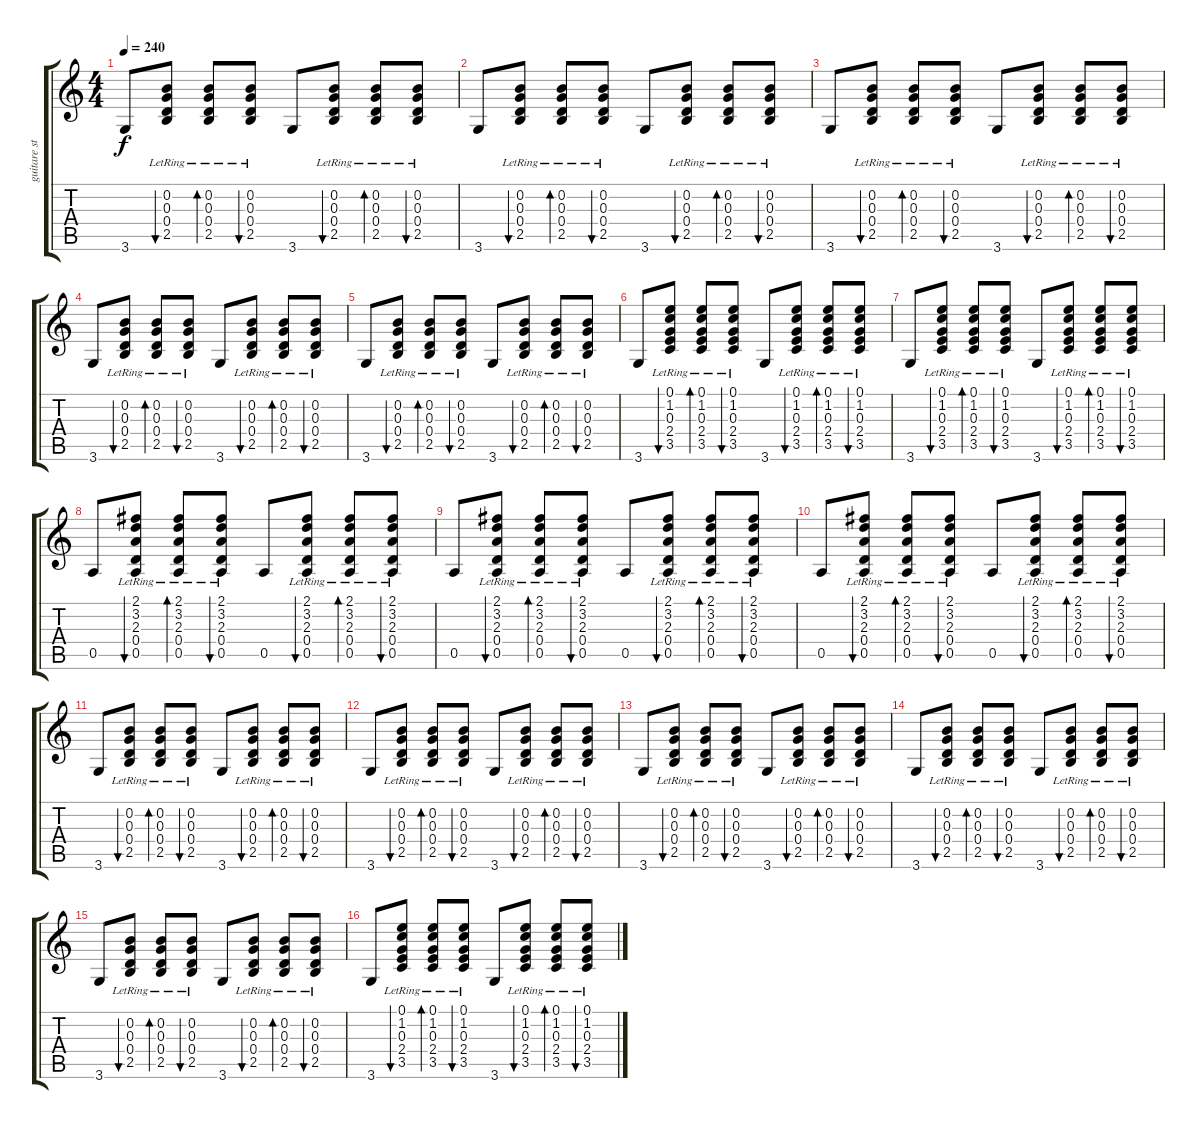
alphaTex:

\track ("guitare standard" "guitare st") {instrument electricguitarjazz}
\staff {score tabs}
\tuning (E4 B3 G3 D3 A2 E2) {hide}
\ts (4 4)
\tempo 240
\clef g2
\ks c
3.6.8{dy f} (0.2{lr} 0.3{lr} 0.4{lr} 2.5{lr}).8{bu 240} (0.2{lr} 0.3{lr} 0.4{lr} 2.5{lr}).8{bd 240} (0.2{lr} 0.3{lr} 0.4{lr} 2.5{lr}).8{bu 240} 3.6.8 (0.2{lr} 0.3{lr} 0.4{lr} 2.5{lr}).8{bu 240} (0.2{lr} 0.3{lr} 0.4{lr} 2.5{lr}).8{bd 240} (0.2{lr} 0.3{lr} 0.4{lr} 2.5{lr}).8{bu 240} |
3.6.8 (0.2{lr} 0.3{lr} 0.4{lr} 2.5{lr}).8{bu 240} (0.2{lr} 0.3{lr} 0.4{lr} 2.5{lr}).8{bd 240} (0.2{lr} 0.3{lr} 0.4{lr} 2.5{lr}).8{bu 240} 3.6.8 (0.2{lr} 0.3{lr} 0.4{lr} 2.5{lr}).8{bu 240} (0.2{lr} 0.3{lr} 0.4{lr} 2.5{lr}).8{bd 240} (0.2{lr} 0.3{lr} 0.4{lr} 2.5{lr}).8{bu 240} |
3.6.8 (0.2{lr} 0.3{lr} 0.4{lr} 2.5{lr}).8{bu 240} (0.2{lr} 0.3{lr} 0.4{lr} 2.5{lr}).8{bd 240} (0.2{lr} 0.3{lr} 0.4{lr} 2.5{lr}).8{bu 240} 3.6.8 (0.2{lr} 0.3{lr} 0.4{lr} 2.5{lr}).8{bu 240} (0.2{lr} 0.3{lr} 0.4{lr} 2.5{lr}).8{bd 240} (0.2{lr} 0.3{lr} 0.4{lr} 2.5{lr}).8{bu 240} |
3.6.8 (0.2{lr} 0.3{lr} 0.4{lr} 2.5{lr}).8{bu 240} (0.2{lr} 0.3{lr} 0.4{lr} 2.5{lr}).8{bd 240} (0.2{lr} 0.3{lr} 0.4{lr} 2.5{lr}).8{bu 240} 3.6.8 (0.2{lr} 0.3{lr} 0.4{lr} 2.5{lr}).8{bu 240} (0.2{lr} 0.3{lr} 0.4{lr} 2.5{lr}).8{bd 240} (0.2{lr} 0.3{lr} 0.4{lr} 2.5{lr}).8{bu 240} |
3.6.8 (0.2{lr} 0.3{lr} 0.4{lr} 2.5{lr}).8{bu 240} (0.2{lr} 0.3{lr} 0.4{lr} 2.5{lr}).8{bd 240} (0.2{lr} 0.3{lr} 0.4{lr} 2.5{lr}).8{bu 240} 3.6.8 (0.2{lr} 0.3{lr} 0.4{lr} 2.5{lr}).8{bu 240} (0.2{lr} 0.3{lr} 0.4{lr} 2.5{lr}).8{bd 240} (0.2{lr} 0.3{lr} 0.4{lr} 2.5{lr}).8{bu 240} |
3.6.8 (0.1{lr} 1.2{lr} 0.3{lr} 2.4{lr} 3.5{lr}).8{bu 240} (0.1{lr} 1.2{lr} 0.3{lr} 2.4{lr} 3.5{lr}).8{bd 240} (0.1{lr} 1.2{lr} 0.3{lr} 2.4{lr} 3.5{lr}).8{bu 240} 3.6.8 (0.1{lr} 1.2{lr} 0.3{lr} 2.4{lr} 3.5{lr}).8{bu 240} (0.1{lr} 1.2{lr} 0.3{lr} 2.4 3.5{lr}).8{bd 240} (0.1{lr} 1.2{lr} 0.3{lr} 2.4{lr} 3.5{lr}).8{bu 240} |
3.6.8 (0.1{lr} 1.2{lr} 0.3{lr} 2.4{lr} 3.5{lr}).8{bu 240} (0.1{lr} 1.2{lr} 0.3{lr} 2.4{lr} 3.5{lr}).8{bd 240} (0.1{lr} 1.2{lr} 0.3{lr} 2.4{lr} 3.5{lr}).8{bu 240} 3.6.8 (0.1{lr} 1.2{lr} 0.3{lr} 2.4{lr} 3.5{lr}).8{bu 240} (0.1{lr} 1.2{lr} 0.3{lr} 2.4 3.5{lr}).8{bd 240} (0.1{lr} 1.2{lr} 0.3{lr} 2.4{lr} 3.5{lr}).8{bu 240} |
0.5.8 (2.1{lr} 3.2{lr} 2.3{lr} 0.4{lr} 0.5{lr}).8{bu 240} (2.1{lr} 3.2{lr} 2.3{lr} 0.4{lr} 0.5{lr}).8{bd 240} (2.1{lr} 3.2{lr} 2.3{lr} 0.4{lr} 0.5{lr}).8{bu 240} 0.5.8 (2.1{lr} 3.2{lr} 2.3{lr} 0.4{lr} 0.5{lr}).8{bu 240} (2.1{lr} 3.2{lr} 2.3{lr} 0.4{lr} 0.5{lr}).8{bd 240} (2.1{lr} 3.2{lr} 2.3{lr} 0.4{lr} 0.5{lr}).8{bu 240} |
0.5.8 (2.1{lr} 3.2{lr} 2.3{lr} 0.4{lr} 0.5{lr}).8{bu 240} (2.1{lr} 3.2{lr} 2.3{lr} 0.4{lr} 0.5{lr}).8{bd 240} (2.1{lr} 3.2{lr} 2.3{lr} 0.4{lr} 0.5{lr}).8{bu 240} 0.5.8 (2.1{lr} 3.2{lr} 2.3{lr} 0.4{lr} 0.5{lr}).8{bu 240} (2.1{lr} 3.2{lr} 2.3{lr} 0.4{lr} 0.5{lr}).8{bd 240} (2.1{lr} 3.2{lr} 2.3{lr} 0.4{lr} 0.5{lr}).8{bu 240} |
0.5.8 (2.1{lr} 3.2{lr} 2.3{lr} 0.4{lr} 0.5{lr}).8{bu 240} (2.1{lr} 3.2{lr} 2.3{lr} 0.4{lr} 0.5{lr}).8{bd 240} (2.1{lr} 3.2{lr} 2.3{lr} 0.4{lr} 0.5{lr}).8{bu 240} 0.5.8 (2.1{lr} 3.2{lr} 2.3{lr} 0.4{lr} 0.5{lr}).8{bu 240} (2.1{lr} 3.2{lr} 2.3{lr} 0.4{lr} 0.5{lr}).8{bd 240} (2.1{lr} 3.2{lr} 2.3{lr} 0.4{lr} 0.5{lr}).8{bu 240} |
3.6.8 (0.2{lr} 0.3{lr} 0.4{lr} 2.5{lr}).8{bu 240} (0.2{lr} 0.3{lr} 0.4{lr} 2.5{lr}).8{bd 240} (0.2{lr} 0.3{lr} 0.4{lr} 2.5{lr}).8{bu 240} 3.6.8 (0.2{lr} 0.3{lr} 0.4{lr} 2.5{lr}).8{bu 240} (0.2{lr} 0.3{lr} 0.4{lr} 2.5{lr}).8{bd 240} (0.2{lr} 0.3{lr} 0.4{lr} 2.5{lr}).8{bu 240} |
3.6.8 (0.2{lr} 0.3{lr} 0.4{lr} 2.5{lr}).8{bu 240} (0.2{lr} 0.3{lr} 0.4{lr} 2.5{lr}).8{bd 240} (0.2{lr} 0.3{lr} 0.4{lr} 2.5{lr}).8{bu 240} 3.6.8 (0.2{lr} 0.3{lr} 0.4{lr} 2.5{lr}).8{bu 240} (0.2{lr} 0.3{lr} 0.4{lr} 2.5{lr}).8{bd 240} (0.2{lr} 0.3{lr} 0.4{lr} 2.5{lr}).8{bu 240} |
3.6.8 (0.2{lr} 0.3{lr} 0.4{lr} 2.5{lr}).8{bu 240} (0.2{lr} 0.3{lr} 0.4{lr} 2.5{lr}).8{bd 240} (0.2{lr} 0.3{lr} 0.4{lr} 2.5{lr}).8{bu 240} 3.6.8 (0.2{lr} 0.3{lr} 0.4{lr} 2.5{lr}).8{bu 240} (0.2{lr} 0.3{lr} 0.4{lr} 2.5{lr}).8{bd 240} (0.2{lr} 0.3{lr} 0.4{lr} 2.5{lr}).8{bu 240} |
3.6.8 (0.2{lr} 0.3{lr} 0.4{lr} 2.5{lr}).8{bu 240} (0.2{lr} 0.3{lr} 0.4{lr} 2.5{lr}).8{bd 240} (0.2{lr} 0.3{lr} 0.4{lr} 2.5{lr}).8{bu 240} 3.6.8 (0.2{lr} 0.3{lr} 0.4{lr} 2.5{lr}).8{bu 240} (0.2{lr} 0.3{lr} 0.4{lr} 2.5{lr}).8{bd 240} (0.2{lr} 0.3{lr} 0.4{lr} 2.5{lr}).8{bu 240} |
3.6.8 (0.2{lr} 0.3{lr} 0.4{lr} 2.5{lr}).8{bu 240} (0.2{lr} 0.3{lr} 0.4{lr} 2.5{lr}).8{bd 240} (0.2{lr} 0.3{lr} 0.4{lr} 2.5{lr}).8{bu 240} 3.6.8 (0.2{lr} 0.3{lr} 0.4{lr} 2.5{lr}).8{bu 240} (0.2{lr} 0.3{lr} 0.4{lr} 2.5{lr}).8{bd 240} (0.2{lr} 0.3{lr} 0.4{lr} 2.5{lr}).8{bu 240} |
3.6.8 (0.1{lr} 1.2{lr} 0.3{lr} 2.4{lr} 3.5{lr}).8{bu 240} (0.1{lr} 1.2{lr} 0.3{lr} 2.4{lr} 3.5{lr}).8{bd 240} (0.1{lr} 1.2{lr} 0.3{lr} 2.4{lr} 3.5{lr}).8{bu 240} 3.6.8 (0.1{lr} 1.2{lr} 0.3{lr} 2.4{lr} 3.5{lr}).8{bu 240} (0.1{lr} 1.2{lr} 0.3{lr} 2.4 3.5{lr}).8{bd 240} (0.1{lr} 1.2{lr} 0.3{lr} 2.4{lr} 3.5{lr}).8{bu 240}
